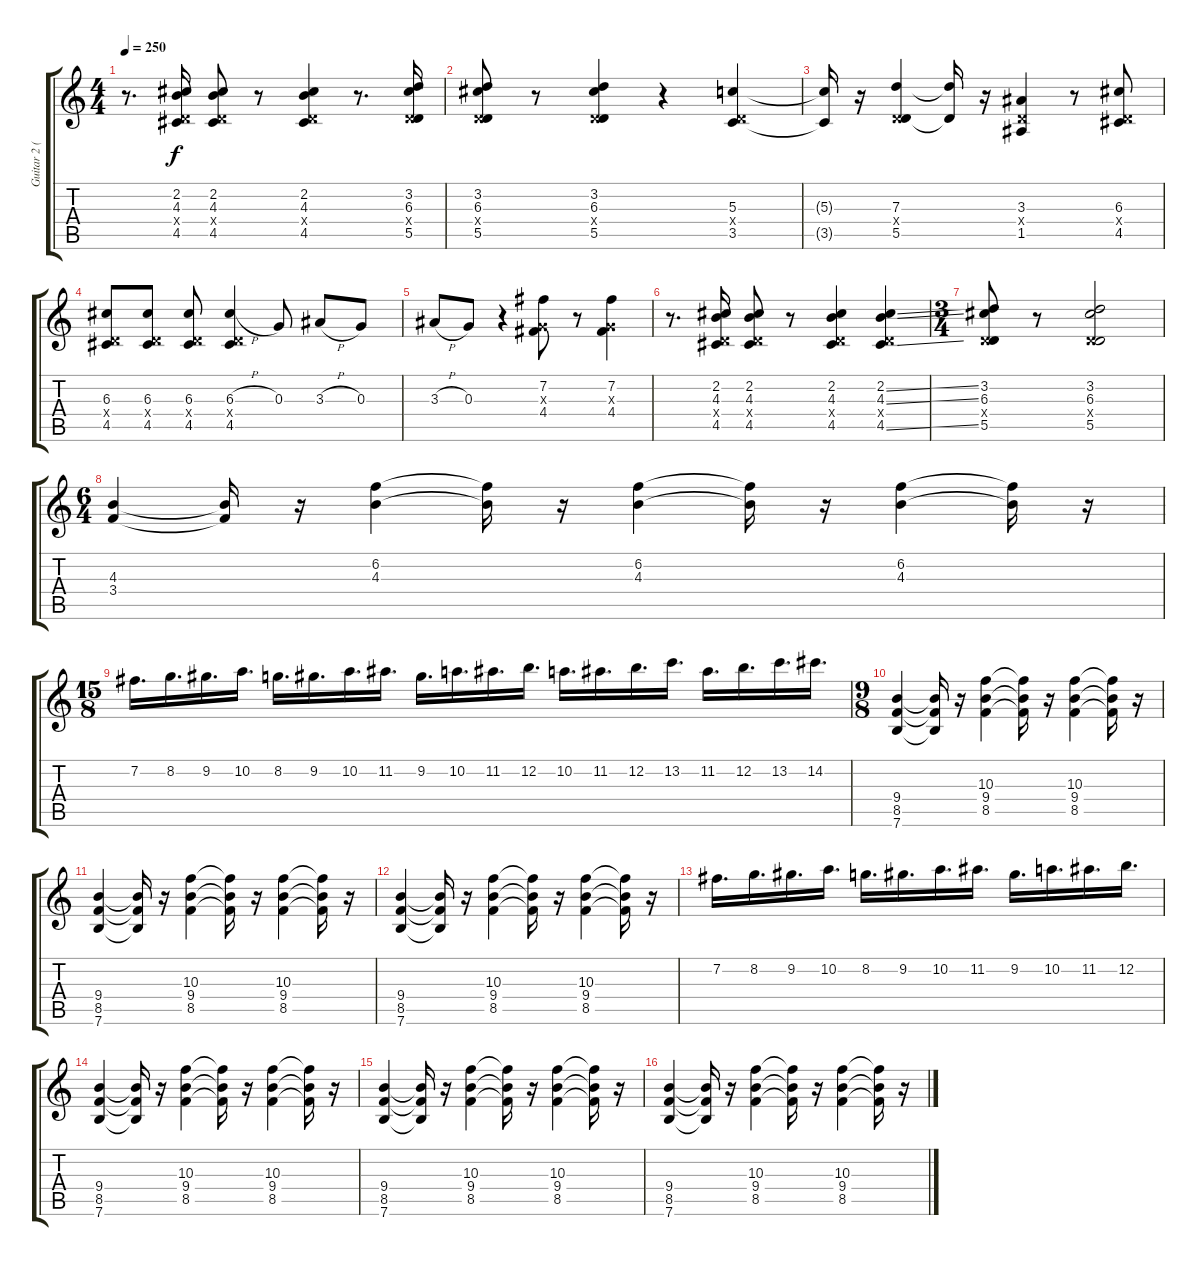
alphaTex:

\track ("Guitar 2 (left)" "Guitar 2 (") {instrument distortionguitar}
\staff {score tabs}
\tuning (E4 B3 G3 D3 A2 E2) {hide}
\ts (4 4)
\tempo 250
\clef g2
\ks c
r.8{d dy f} (2.2 4.3 0.4{x} 4.5).16 (2.2 4.3 0.4{x} 4.5).8 r.8 (2.2 4.3 0.4{x} 4.5).4 r.8{d} (3.2 6.3 0.4{x} 5.5).16 |
(3.2 6.3 0.4{x} 5.5).8 r.8 (3.2 6.3 0.4{x} 5.5).4 r.4 (5.3 0.4{x} 3.5).4 |
(5.3{t} 3.5{t}).16 r.16 (7.3 0.4{x} 5.5).4 (7.3{t} 5.5{t}).16 r.16 (3.3 0.4{x} 1.5).4 r.8 (6.3 0.4{x} 4.5).8 |
(6.3 0.4{x} 4.5).8 (6.3 0.4{x} 4.5).8 (6.3 0.4{x} 4.5).8 (6.3{h} 0.4{x} 4.5).4 0.3.8 3.3{h}.8 0.3.8 |
3.3{h}.8 0.3.8 r.4 (7.2 0.3{x} 4.4).8 r.8 (7.2 0.3{x} 4.4).4 |
r.8{d} (2.2 4.3 0.4{x} 4.5).16 (2.2 4.3 0.4{x} 4.5).8 r.8 (2.2 4.3 0.4{x} 4.5).4 (2.2{ss} 4.3{ss} 0.4{x} 4.5{ss}).4 |
\ts (3 4)
(3.2 6.3 0.4{x} 5.5).8 r.8 (3.2 6.3 0.4{x} 5.5).2 |
\ts (6 4)
(4.3 3.4).4 (4.3{t} 3.4{t}).16 r.16 (6.2 4.3).4 (6.2{t} 4.3{t}).16 r.16 (6.2 4.3).4 (6.2{t} 4.3{t}).16 r.16 (6.2 4.3).4 (6.2{t} 4.3{t}).16 r.16 |
\ts (15 8)
7.2.16{d} 8.2.16{d} 9.2.16{d} 10.2.16{d} 8.2.16{d} 9.2.16{d} 10.2.16{d} 11.2.16{d} 9.2.16{d} 10.2.16{d} 11.2.16{d} 12.2.16{d} 10.2.16{d} 11.2.16{d} 12.2.16{d} 13.2.16{d} 11.2.16{d} 12.2.16{d} 13.2.16{d} 14.2.16{d} |
\ts (9 8)
(9.4 8.5 7.6).4 (9.4{t} 8.5{t} 7.6{t}).16 r.16 (10.3 9.4 8.5).4 (10.3{t} 9.4{t} 8.5{t}).16 r.16 (10.3 9.4 8.5).4 (10.3{t} 9.4{t} 8.5{t}).16 r.16 |
(9.4 8.5 7.6).4 (9.4{t} 8.5{t} 7.6{t}).16 r.16 (10.3 9.4 8.5).4 (10.3{t} 9.4{t} 8.5{t}).16 r.16 (10.3 9.4 8.5).4 (10.3{t} 9.4{t} 8.5{t}).16 r.16 |
(9.4 8.5 7.6).4 (9.4{t} 8.5{t} 7.6{t}).16 r.16 (10.3 9.4 8.5).4 (10.3{t} 9.4{t} 8.5{t}).16 r.16 (10.3 9.4 8.5).4 (10.3{t} 9.4{t} 8.5{t}).16 r.16 |
7.2.16{d} 8.2.16{d} 9.2.16{d} 10.2.16{d} 8.2.16{d} 9.2.16{d} 10.2.16{d} 11.2.16{d} 9.2.16{d} 10.2.16{d} 11.2.16{d} 12.2.16{d} |
(9.4 8.5 7.6).4 (9.4{t} 8.5{t} 7.6{t}).16 r.16 (10.3 9.4 8.5).4 (10.3{t} 9.4{t} 8.5{t}).16 r.16 (10.3 9.4 8.5).4 (10.3{t} 9.4{t} 8.5{t}).16 r.16 |
(9.4 8.5 7.6).4 (9.4{t} 8.5{t} 7.6{t}).16 r.16 (10.3 9.4 8.5).4 (10.3{t} 9.4{t} 8.5{t}).16 r.16 (10.3 9.4 8.5).4 (10.3{t} 9.4{t} 8.5{t}).16 r.16 |
(9.4 8.5 7.6).4 (9.4{t} 8.5{t} 7.6{t}).16 r.16 (10.3 9.4 8.5).4 (10.3{t} 9.4{t} 8.5{t}).16 r.16 (10.3 9.4 8.5).4 (10.3{t} 9.4{t} 8.5{t}).16 r.16
